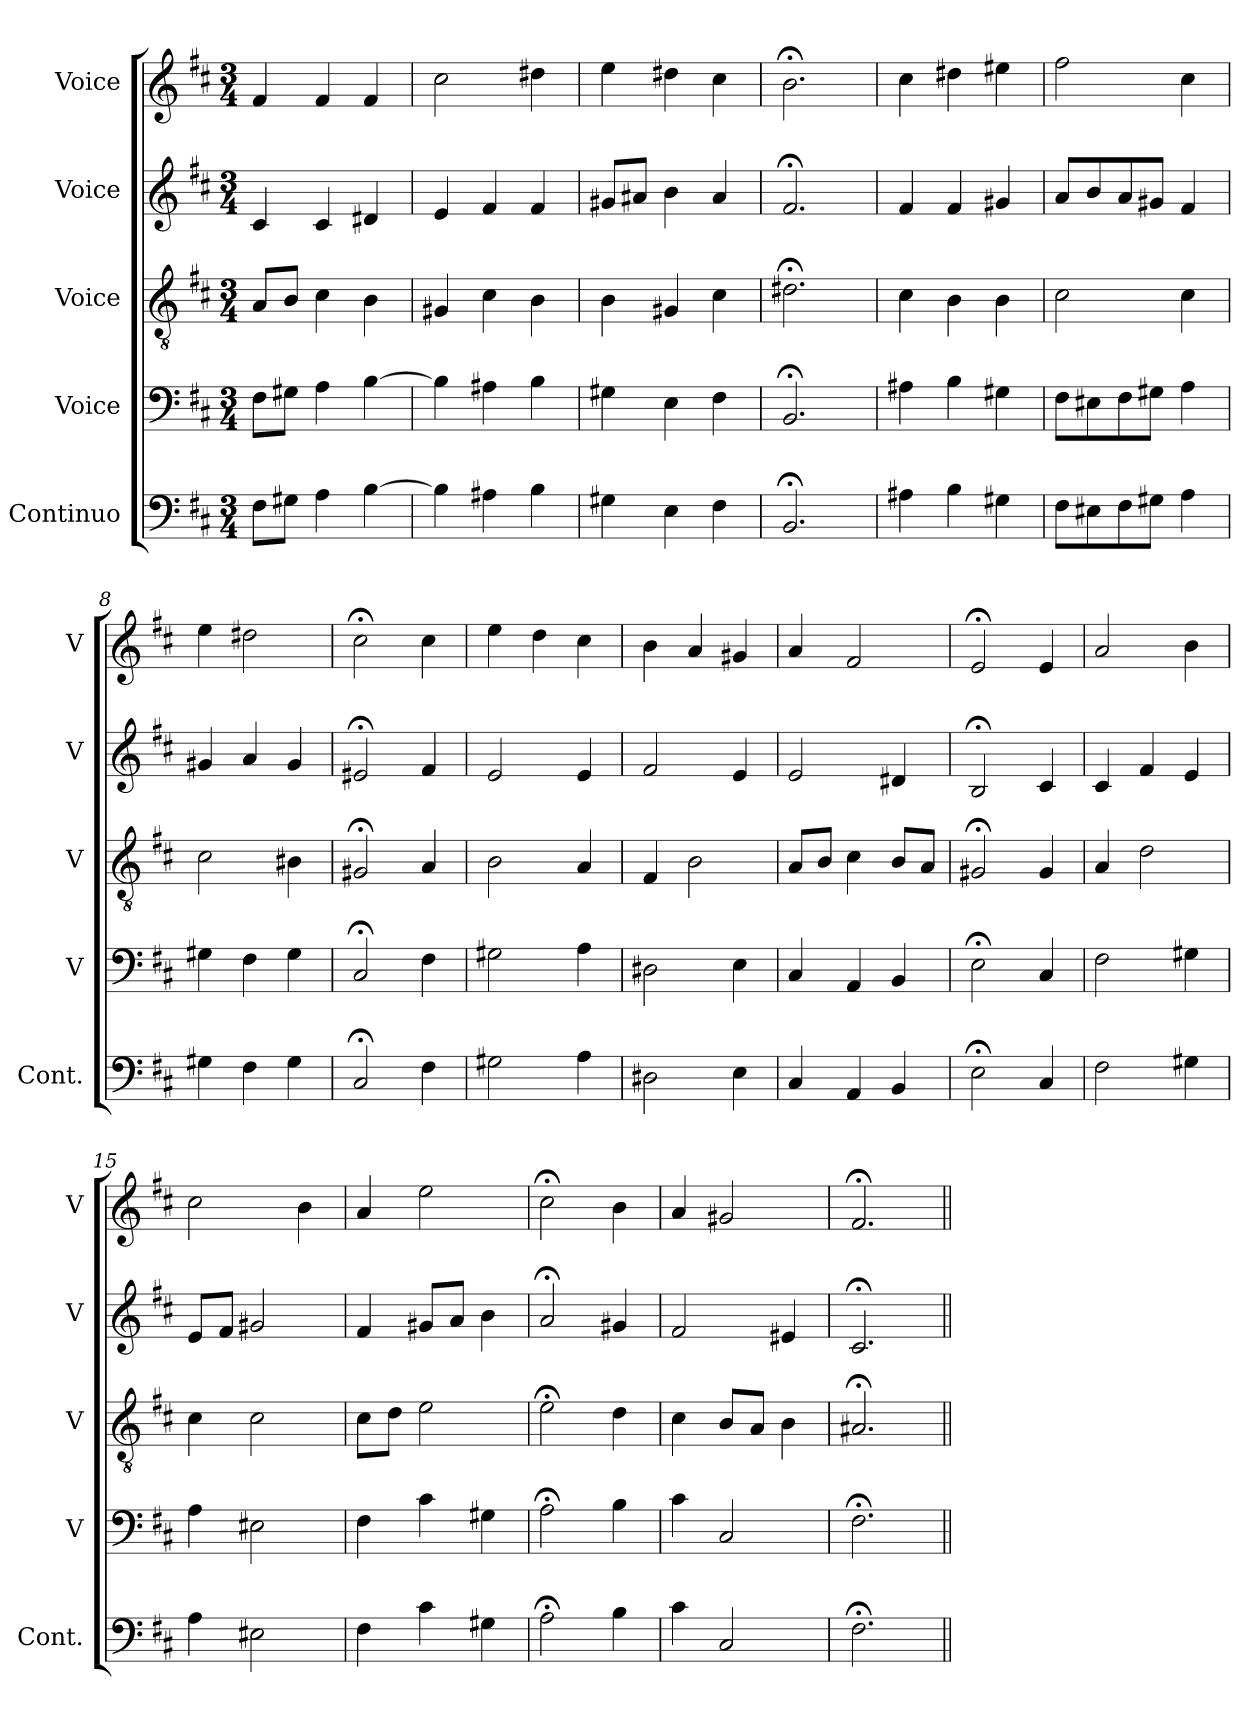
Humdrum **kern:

**kern	**kern	**kern	**kern	**kern
*part5	*part4	*part3	*part2	*part1
*staff5	*staff4	*staff3	*staff2	*staff1
*I"Continuo	*I"Voice	*I"Voice	*I"Voice	*I"Voice
*I'Cont.	*I'V	*I'V	*I'V	*I'V
*clefF4	*clefF4	*clefGv2	*clefG2	*clefG2
*k[f#c#]	*k[f#c#]	*k[f#c#]	*k[f#c#]	*k[f#c#]
*M3/4	*M3/4	*M3/4	*M3/4	*M3/4
=	=	=	=	=
8F#L	8F#L	8AL	4c#	4f#
8G#XJ	8G#XJ	8BJ	.	.
4A	4A	4c#	4c#	4f#
[4B	[4B	4B	4d#X	4f#
=3	=3	=3	=3	=3
4B]	4B]	4G#X	4e	2cc#
4A#X	4A#X	4c#	4f#	.
4B	4B	4B	4f#	4dd#X
=4	=4	=4	=4	=4
4G#X	4G#X	4B	8g#XL	4ee
.	.	.	8a#XJ	.
4E	4E	4G#X	4b	4dd#X
4F#	4F#	4c#	4a#	4cc#
=5	=5	=5	=5	=5
2.BB;<	2.BB;<	2.d#X;<	2.f#;<	2.b;<
=6	=6	=6	=6	=6
4A#X	4A#X	4c#	4f#	4cc#
4B	4B	4B	4f#	4dd#X
4G#X	4G#X	4B	4g#X	4ee#X
=7	=7	=7	=7	=7
8F#L	8F#L	2c#	8aL	2ff#
8E#X	8E#X	.	8b	.
8F#	8F#	.	8a	.
8G#XJ	8G#XJ	.	8g#XJ	.
4A	4A	4c#	4f#	4cc#
=8	=8	=8	=8	=8
4G#X	4G#X	2c#	4g#X	4ee
4F#	4F#	.	4a	2dd#X
4G#	4G#	4B#X	4g#	.
=9	=9	=9	=9	=9
2C#;<	2C#;<	2G#X;<	2e#X;<	2cc#;<
4F#	4F#	4A	4f#	4cc#
=10	=10	=10	=10	=10
2G#X	2G#X	2B	2e	4ee
.	.	.	.	4dd
4A	4A	4A	4e	4cc#
=11	=11	=11	=11	=11
2D#X	2D#X	4F#	2f#	4b
.	.	2B	.	4a
4E	4E	.	4e	4g#X
=12	=12	=12	=12	=12
4C#	4C#	8AL	2e	4a
.	.	8BJ	.	.
4AA	4AA	4c#	.	2f#
4BB	4BB	8BL	4d#X	.
.	.	8AJ	.	.
=13	=13	=13	=13	=13
2E;<	2E;<	2G#X;<	2B;<	2e;<
4C#	4C#	4G#	4c#	4e
=14	=14	=14	=14	=14
2F#	2F#	4A	4c#	2a
.	.	2d	4f#	.
4G#X	4G#X	.	4e	4b
=15	=15	=15	=15	=15
4A	4A	4c#	8eL	2cc#
.	.	.	8f#J	.
2E#X	2E#X	2c#	2g#X	.
.	.	.	.	4b
=16	=16	=16	=16	=16
4F#	4F#	8c#L	4f#	4a
.	.	8dJ	.	.
4c#	4c#	2e	8g#XL	2ee
.	.	.	8aJ	.
4G#X	4G#X	.	4b	.
=17	=17	=17	=17	=17
2A;<	2A;<	2e;<	2a;<	2cc#;<
4B	4B	4d	4g#X	4b
=18	=18	=18	=18	=18
4c#	4c#	4c#	2f#	4a
2C#	2C#	8BL	.	2g#X
.	.	8AJ	.	.
.	.	4B	4e#X	.
=19	=19	=19	=19	=19
2.F#;<	2.F#;<	2.A#X;<	2.c#;<	2.f#;<
=||	=||	=||	=||	=||
*-	*-	*-	*-	*-
